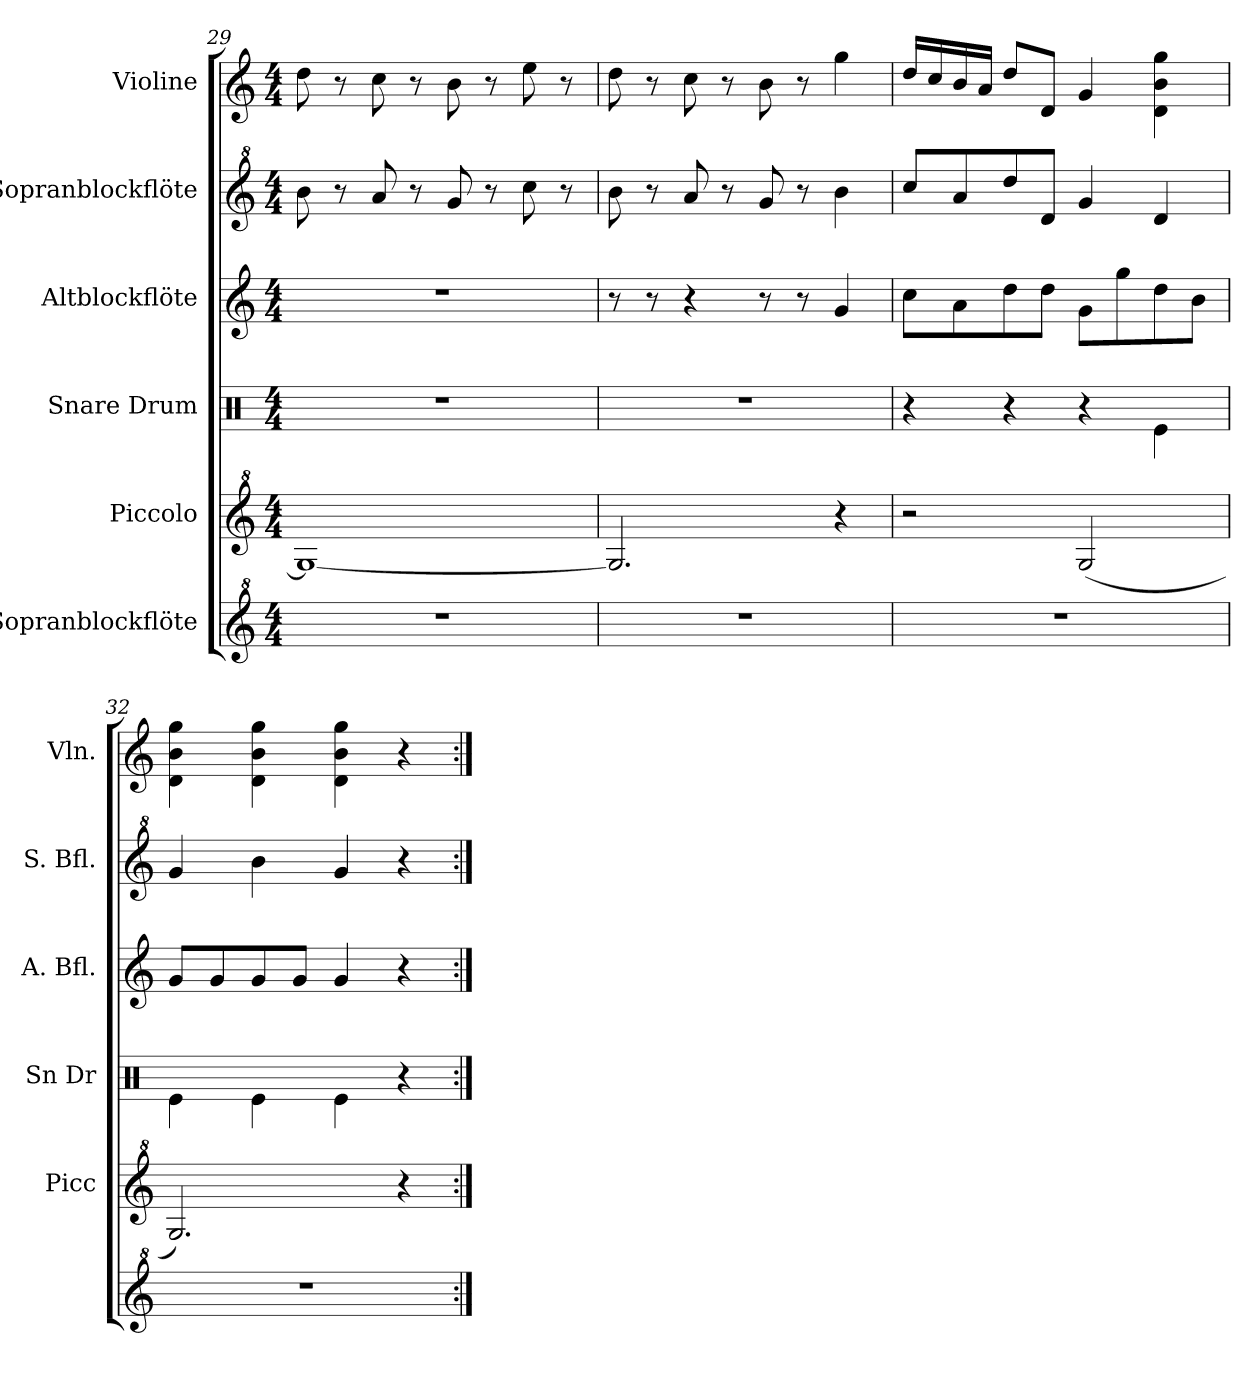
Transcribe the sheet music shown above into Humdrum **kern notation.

**kern	**kern	**kern	**kern	**kern	**kern
*part6	*part5	*part4	*part3	*part2	*part1
*staff6	*staff5	*staff4	*staff3	*staff2	*staff1
*I"Sopranblockflöte	*I"Piccolo	*I"Snare Drum	*I"Altblockflöte	*I"Sopranblockflöte	*I"Violine
*	*I'Picc	*I'Sn Dr	*I'A. Bfl.	*I'S. Bfl.	*I'Vln.
*clefG^2	*clefG^2	*clefX	*clefG2	*clefG^2	*clefG2
*	*ITrd-7c-12	*	*	*	*
*k[]	*k[]	*k[]	*k[]	*k[]	*k[]
*M4/4	*M4/4	*M4/4	*M4/4	*M4/4	*M4/4
=29	=29	=29	=29	=29	=29
1r	1gg_	1r	1r	8bb\	8dd\
.	.	.	.	8r	8r
.	.	.	.	8aa/	8cc\
.	.	.	.	8r	8r
.	.	.	.	8gg/	8b\
.	.	.	.	8r	8r
.	.	.	.	8ccc\	8ee\
.	.	.	.	8r	8r
=30	=30	=30	=30	=30	=30
1r	2.gg/]	1r	8r	8bb\	8dd\
.	.	.	8r	8r	8r
.	.	.	4r	8aa/	8cc\
.	.	.	.	8r	8r
.	.	.	8r	8gg/	8b\
.	.	.	8r	8r	8r
.	4r	.	4g/	4bb\	4gg\
!!LO:LB:g=z
=31	=31	=31	=31	=31	=31
1r	2r	4r	8cc\L	8ccc/L	16dd/LL
.	.	.	.	.	16cc/
.	.	.	8a\	8aa/	16b/
.	.	.	.	.	16a/JJ
.	.	4r	8dd\	8ddd/	8dd/L
.	.	.	8dd\J	8dd/J	8d/J
.	(2gg/	4r	8g\L	4gg/	4g/
.	.	.	8gg\	.	.
.	.	4Re\	8dd\	4dd/	4d\ 4b\ 4gg\
.	.	.	8b\J	.	.
=32	=32	=32	=32	=32	=32
1r	2.gg/)	4Re\	8g/L	4gg/	4d\ 4b\ 4gg\
.	.	.	8g/	.	.
.	.	4Re\	8g/	4bb\	4d\ 4b\ 4gg\
.	.	.	8g/J	.	.
.	.	4Re\	4g/	4gg/	4d\ 4b\ 4gg\
.	4r	4r	4r	4r	4r
=:|!	=:|!	=:|!	=:|!	=:|!	=:|!
*-	*-	*-	*-	*-	*-
